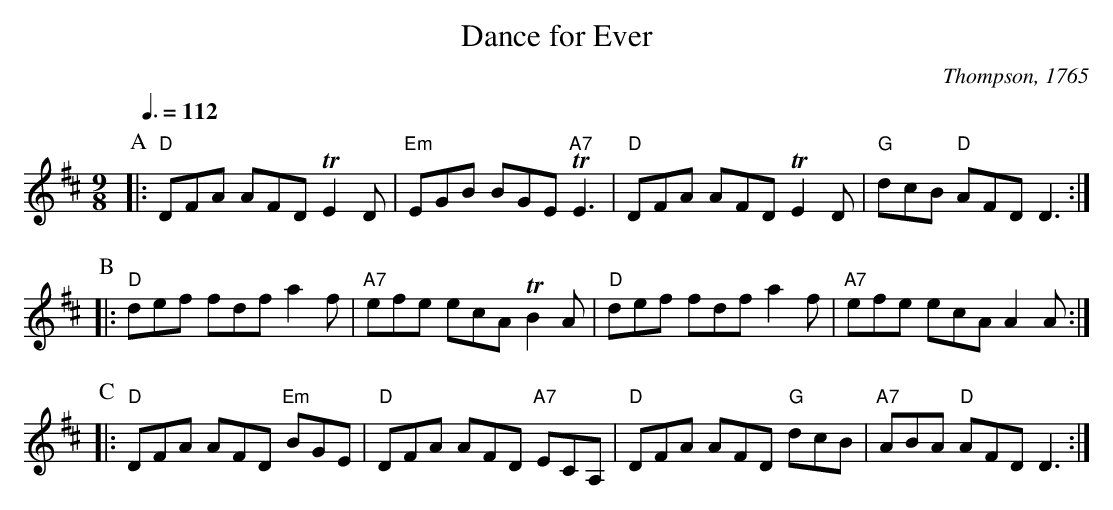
X:1
T:Dance for Ever
Q:3/8=112
M:9/8
L:1/8
C:Thompson, 1765
K:D
P:A
|: "D"DFA AFD TE2D | "Em"EGB BGE "A7"TE3 | "D"DFA AFD TE2D | "G"dcB "D"AFD D3 :|
P:B
|: "D"def fdf a2f | "A7"efe ecA TB2A | "D"def fdf a2f | "A7"efe ecA A2A :|
P:C
|: "D"DFA AFD "Em"BGE | "D"DFA AFD "A7"ECA, | "D"DFA AFD "G"dcB | "A7"ABA "D"AFD D3 :|
